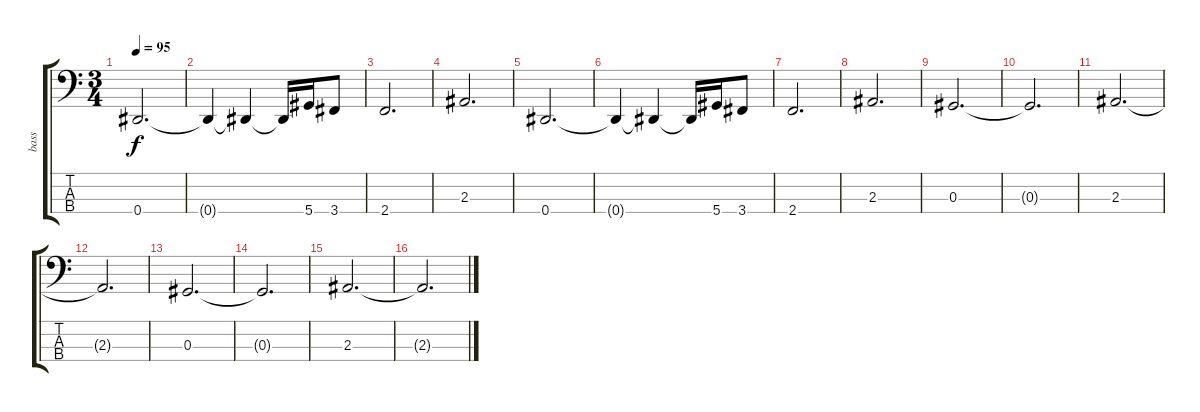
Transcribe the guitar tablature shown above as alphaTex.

\track ("bass" "bass") {instrument electricbassfinger}
\staff {score tabs}
\tuning (Gb2 Db2 Ab1 Eb1) {hide}
\ts (3 4)
\tempo 95
\clef f4
\ks c
0.4.2{d dy f instrument electricbassfinger} |
0.4{t}.4 0.4{t}.4 0.4{t}.16 5.4.16 3.4.8 |
2.4.2{d} |
2.3.2{d} |
0.4.2{d} |
0.4{t}.4 0.4{t}.4 0.4{t}.16 5.4.16 3.4.8 |
2.4.2{d} |
2.3.2{d} |
0.3.2{d} |
0.3{t}.2{d} |
2.3.2{d} |
2.3{t}.2{d} |
0.3.2{d} |
0.3{t}.2{d} |
2.3.2{d} |
2.3{t}.2{d}
